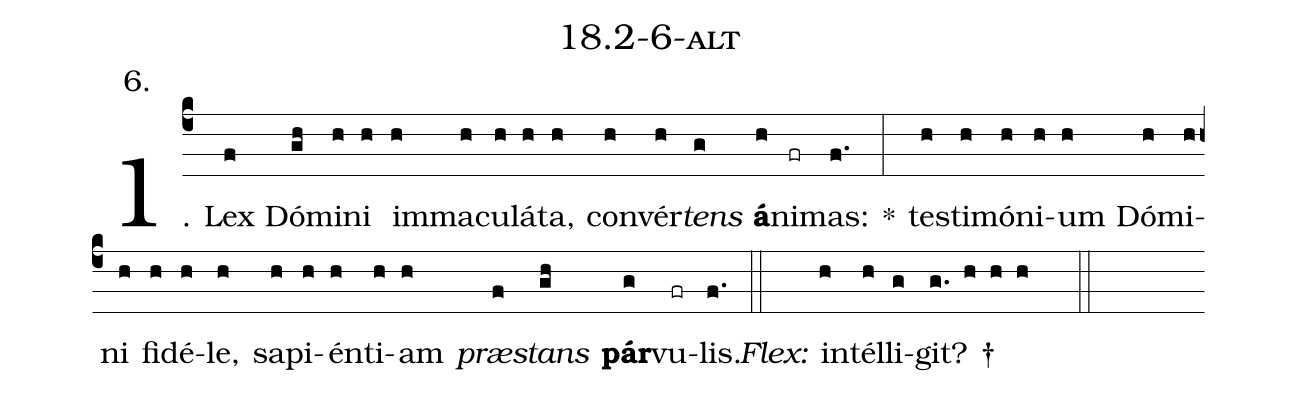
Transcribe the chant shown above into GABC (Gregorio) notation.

name: 18.2-6-alt;
annotation: 6.;
%%
(c4)1. Lex(f) Dó(gh)mi(h)ni(h) im(h)ma(h)cu(h)lá(h)ta,(h) con(h)vér(h)<i>tens</i>(g) <b>á</b>(h)ni(fr)mas:(f.) *(:) tes(h)ti(h)mó(h)ni(h)um(h) Dó(h)mi(h)ni(h) fi(h)dé(h)le,(h) sa(h)pi(h)én(h)ti(h)am(h) <i>præ</i>(f)<i>stans</i>(gh) <b>pár</b>(g)vu(fr)lis.(f.) (::)
<i>Flex:</i>()  in(h)tél(h)li(g)git? †(g. h h h  ::)

%E(h) u(h) o(f) u(gh) a(g) e.(f.) (::)
